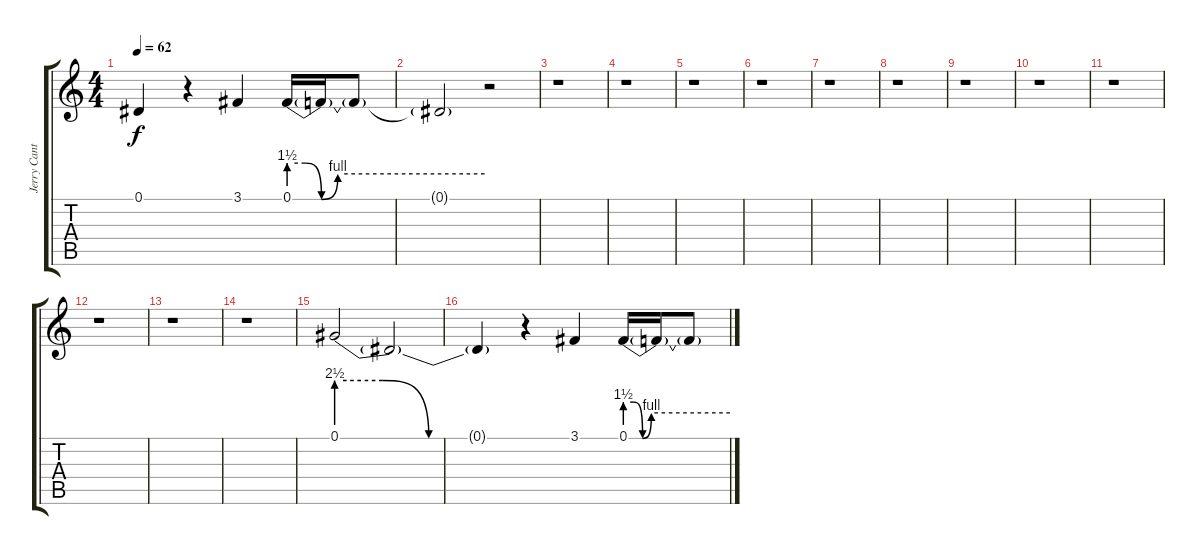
\track ("Jerry Cantrell - Backing Vocals" "Jerry Cant") {instrument lead2sawtooth}
\staff {score tabs}
\tuning (Eb4 Bb3 Gb3 Db3 Ab2 Eb2) {hide}
\ts (4 4)
\tempo 62
\clef g2
\ks c
0.1{t}.4{dy f} r.4 3.1.4 0.1{be (custom 0 6 5 6 10 0 15 4 60 4)}.16 0.1{t}.16 0.1{t}.8 |
0.1{t}.2 r.2 |
r.1{volume 13} |
r.1 |
r.1 |
r.1 |
r.1 |
r.1 |
r.1 |
r.1 |
r.1 |
r.1 |
r.1 |
r.1 |
0.1{be (custom 0 10 15 10 30 0 40 0 60 0)}.2{volume 9} 0.1{t}.2 |
0.1{t}.4 r.4 3.1.4 0.1{be (custom 0 6 5 6 10 0 15 4 60 4)}.16 0.1{t}.16 0.1{t}.8
